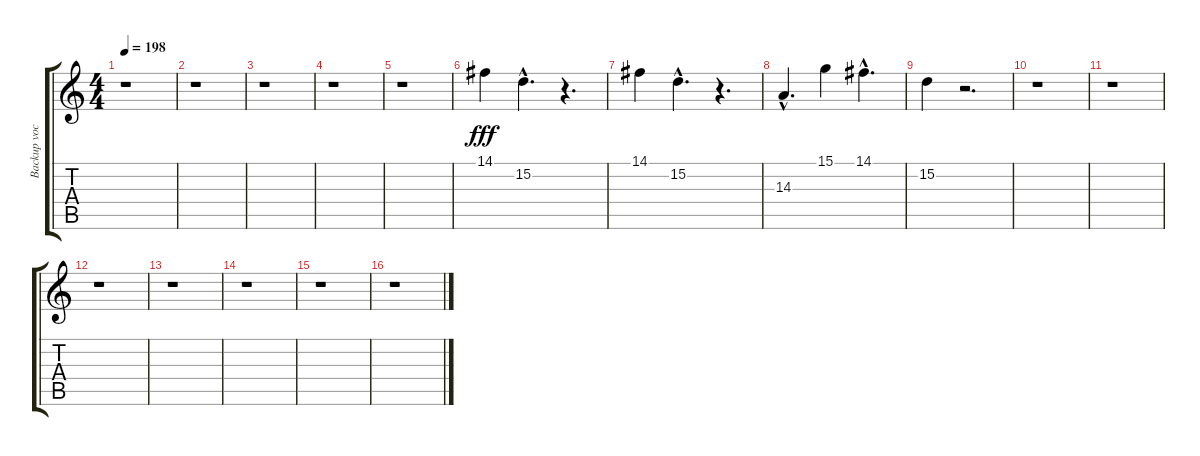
\track ("Backup vocals - Tom" "Backup voc") {instrument recorder}
\staff {score tabs}
\tuning (E4 B3 G3 D3 A2 E2) {hide}
\ts (4 4)
\tempo 198
\clef g2
\ks c
r.1{dy fff} |
r.1 |
r.1 |
r.1 |
r.1 |
14.1.4 15.2{hac}.4{d} r.4{d} |
14.1.4 15.2{hac}.4{d} r.4{d} |
14.3{hac}.4{d} 15.1.4 14.1{hac}.4{d} |
15.2.4 r.2{d} |
r.1 |
r.1 |
r.1 |
r.1 |
r.1 |
r.1 |
r.1
